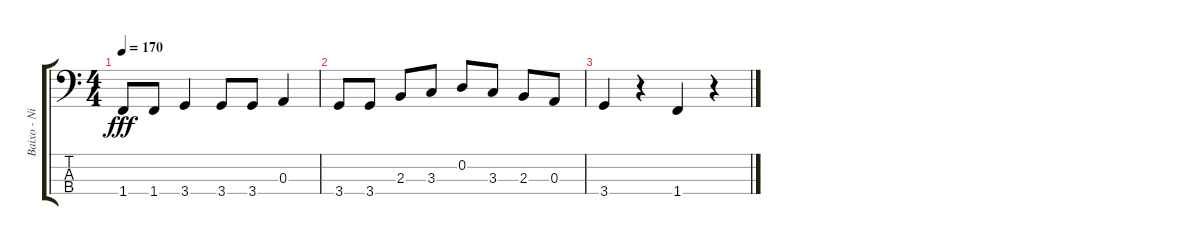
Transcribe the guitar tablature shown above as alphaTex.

\track ("Baixo - Nikola" "Baixo - Ni") {instrument electricbasspick}
\staff {score tabs}
\tuning (G2 D2 A1 E1) {hide}
\ts (4 4)
\tempo 170
\clef f4
\ks c
1.4.8{dy fff} 1.4.8 3.4.4 3.4.8 3.4.8 0.3.4 |
3.4.8 3.4.8 2.3.8 3.3.8 0.2.8 3.3.8 2.3.8 0.3.8 |
3.4.4 r.4 1.4.4 r.4
